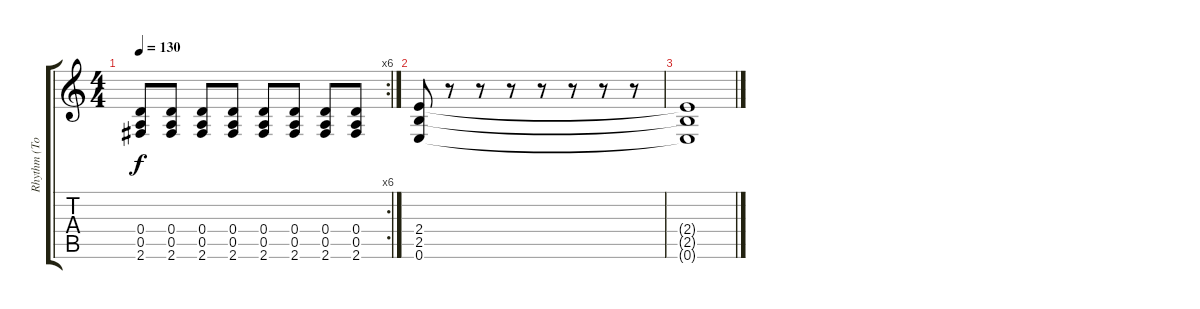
\track ("Rhythm (Tom)" "Rhythm (To") {instrument overdrivenguitar}
\staff {score tabs}
\tuning (E4 B3 G3 D3 A2 E2) {hide}
\rc 6
\ts (4 4)
\tempo 130
\clef g2
\ks c
(0.4 0.5 2.6).8{dy f} (0.4 0.5 2.6).8 (0.4 0.5 2.6).8 (0.4 0.5 2.6).8 (0.4 0.5 2.6).8 (0.4 0.5 2.6).8 (0.4 0.5 2.6).8 (0.4 0.5 2.6).8 |
(2.4 2.5 0.6).8 r.8 r.8 r.8 r.8 r.8 r.8 r.8 |
(2.4{t} 2.5{t} 0.6{t}).1
